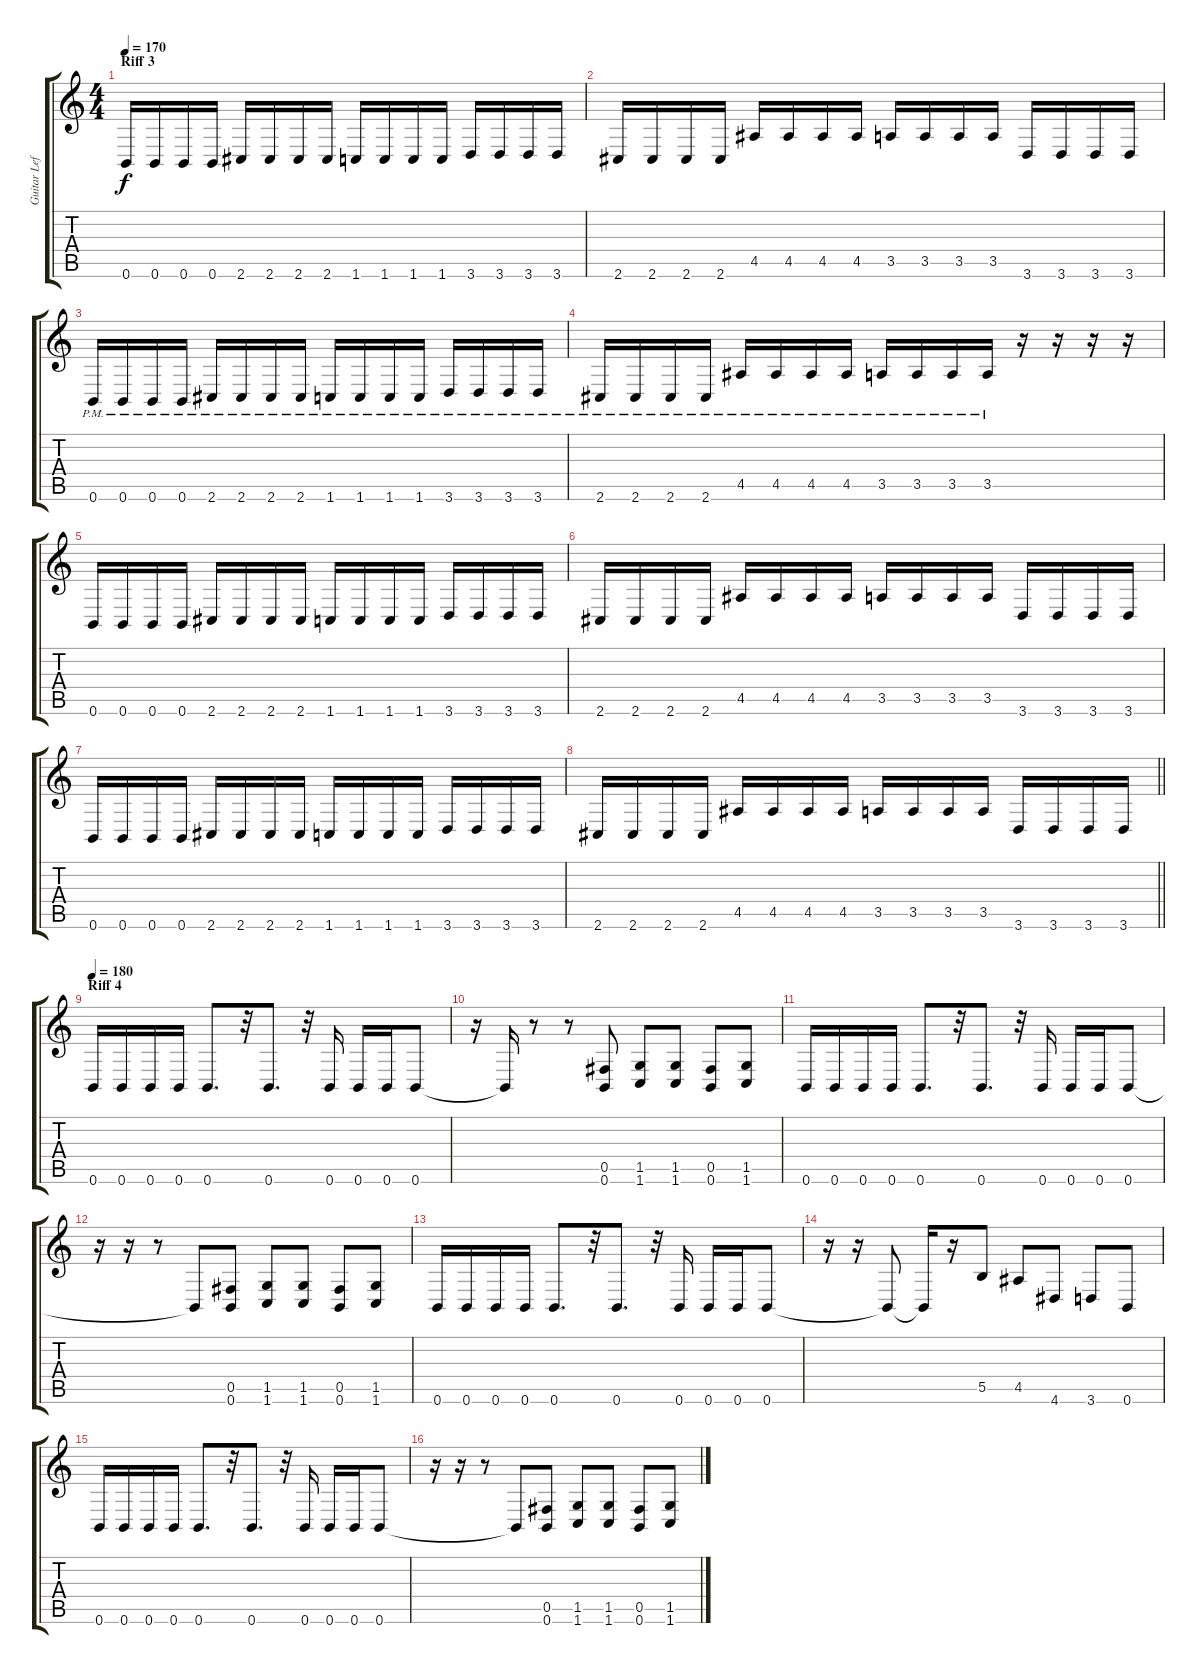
\track ("Guitar Left" "Guitar Lef") {instrument distortionguitar}
\staff {score tabs}
\tuning (Db4 Ab3 E3 B2 Gb2 B1) {hide}
\ts (4 4)
\section ("" "Riff 3")
\tempo 170
\clef g2
\ks c
0.6.16{dy f} 0.6.16 0.6.16 0.6.16 2.6.16 2.6.16 2.6.16 2.6.16 1.6.16 1.6.16 1.6.16 1.6.16 3.6.16 3.6.16 3.6.16 3.6.16 |
2.6.16 2.6.16 2.6.16 2.6.16 4.5.16 4.5.16 4.5.16 4.5.16 3.5.16 3.5.16 3.5.16 3.5.16 3.6.16 3.6.16 3.6.16 3.6.16 |
0.6{pm}.16 0.6{pm}.16 0.6{pm}.16 0.6{pm}.16 2.6{pm}.16 2.6{pm}.16 2.6{pm}.16 2.6{pm}.16 1.6{pm}.16 1.6{pm}.16 1.6{pm}.16 1.6{pm}.16 3.6{pm}.16 3.6{pm}.16 3.6{pm}.16 3.6{pm}.16 |
2.6{pm}.16 2.6{pm}.16 2.6{pm}.16 2.6{pm}.16 4.5{pm}.16 4.5{pm}.16 4.5{pm}.16 4.5{pm}.16 3.5{pm}.16 3.5{pm}.16 3.5{pm}.16 3.5{pm}.16 r.16 r.16 r.16 r.16 |
0.6.16 0.6.16 0.6.16 0.6.16 2.6.16 2.6.16 2.6.16 2.6.16 1.6.16 1.6.16 1.6.16 1.6.16 3.6.16 3.6.16 3.6.16 3.6.16 |
2.6.16 2.6.16 2.6.16 2.6.16 4.5.16 4.5.16 4.5.16 4.5.16 3.5.16 3.5.16 3.5.16 3.5.16 3.6.16 3.6.16 3.6.16 3.6.16 |
0.6.16 0.6.16 0.6.16 0.6.16 2.6.16 2.6.16 2.6.16 2.6.16 1.6.16 1.6.16 1.6.16 1.6.16 3.6.16 3.6.16 3.6.16 3.6.16 |
\barLineRight lightlight
2.6.16 2.6.16 2.6.16 2.6.16 4.5.16 4.5.16 4.5.16 4.5.16 3.5.16 3.5.16 3.5.16 3.5.16 3.6.16 3.6.16 3.6.16 3.6.16 |
\section ("" "Riff 4")
\tempo 180
0.6.16 0.6.16 0.6.16 0.6.16 0.6.8{d} r.32 0.6.8{d} r.32 0.6.16 0.6.16 0.6.16 0.6.8 |
r.16 0.6{t}.16 r.8 r.8 (0.5 0.6).8 (1.5 1.6).8 (1.5 1.6).8 (0.5 0.6).8 (1.5 1.6).8 |
0.6.16 0.6.16 0.6.16 0.6.16 0.6.8{d} r.32 0.6.8{d} r.32 0.6.16 0.6.16 0.6.16 0.6.8 |
r.16 r.16 r.8 0.6{t}.8 (0.5 0.6).8 (1.5 1.6).8 (1.5 1.6).8 (0.5 0.6).8 (1.5 1.6).8 |
0.6.16 0.6.16 0.6.16 0.6.16 0.6.8{d} r.32 0.6.8{d} r.32 0.6.16 0.6.16 0.6.16 0.6.8 |
r.16 r.16 0.6{t}.8 0.6{t}.16 r.16 5.5.8 4.5.8 4.6.8 3.6.8 0.6.8 |
0.6.16 0.6.16 0.6.16 0.6.16 0.6.8{d} r.32 0.6.8{d} r.32 0.6.16 0.6.16 0.6.16 0.6.8 |
r.16 r.16 r.8 0.6{t}.8 (0.5 0.6).8 (1.5 1.6).8 (1.5 1.6).8 (0.5 0.6).8 (1.5 1.6).8
